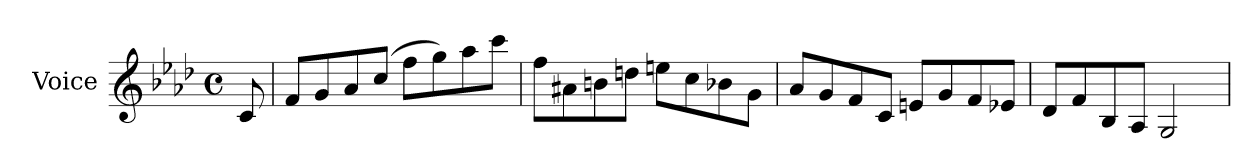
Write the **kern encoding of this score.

**kern
*part1
*staff1
*I"Voice
*I'Voice
*clefG2
*k[b-e-a-d-]
*M4/4
*met(c)
=
8c/
=1
8f/L
8g/
8a-/
(>8cc/J
8ff\L
8gg\)
8aa-\
8ccc\J
=2
8ff\L
8a#X\
8bn\
8ddn\J
8een\L
8cc\
8b-X\
8g\J
=3
8a-/L
8g/
8f/
8c/J
8en/L
8g/
8f/
8e-X/J
=4
8d-/L
8f/
8B-/
8A-/J
2G/
=
*-
